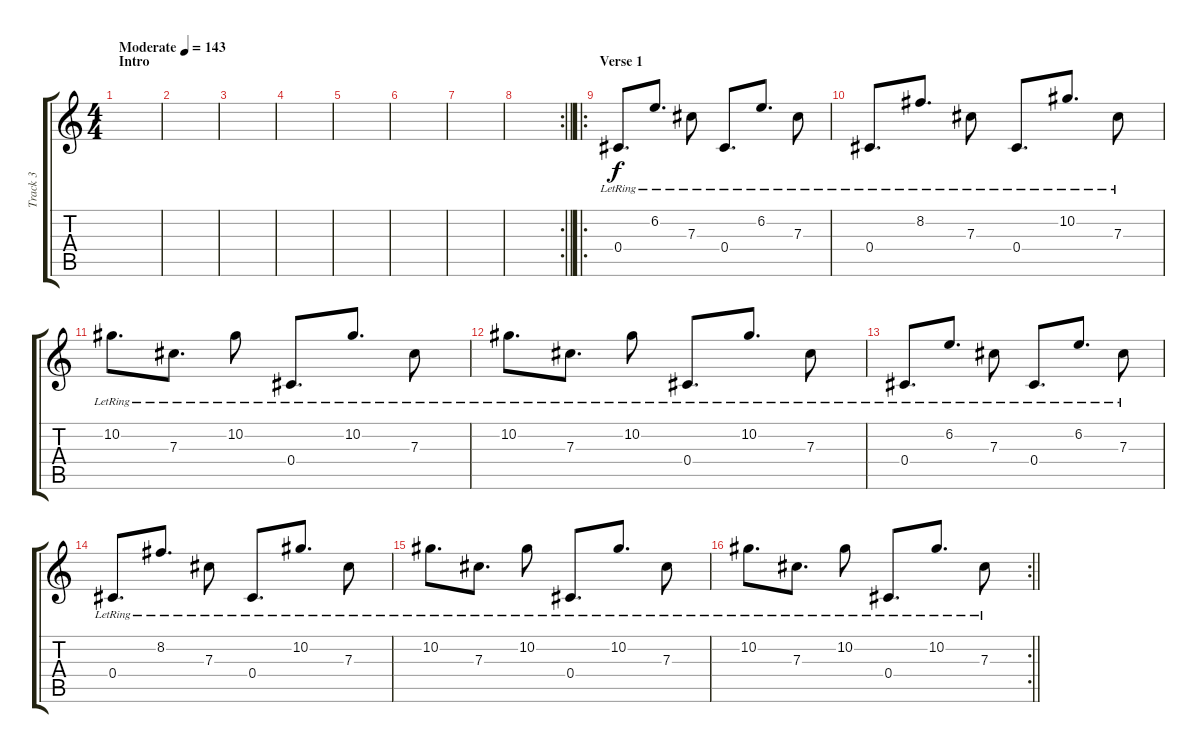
\track ("Track 3" "Track 3") {instrument acousticguitarsteel}
\staff {score tabs}
\tuning (Eb4 Bb3 Gb3 Db3 Ab2 Db2) {hide}
\ts (4 4)
\section ("" "Intro")
\tempo (143 "Moderate")
\clef g2
\ks c
|
|
|
|
|
|
|
\rc 2
\barLineRight lightlight
|
\ro
\section ("" "Verse 1")
0.4{lr}.8{d} 6.2{lr}.8{d} 7.3{lr}.8 0.4{lr}.8{d} 6.2{lr}.8{d} 7.3{lr}.8 |
0.4{lr}.8{d} 8.2{lr}.8{d} 7.3{lr}.8 0.4{lr}.8{d} 10.2{lr}.8{d} 7.3{lr}.8 |
10.2{lr}.8{d} 7.3{lr}.8{d} 10.2{lr}.8 0.4{lr}.8{d} 10.2{lr}.8{d} 7.3{lr}.8 |
10.2{lr}.8{d} 7.3{lr}.8{d} 10.2{lr}.8 0.4{lr}.8{d} 10.2{lr}.8{d} 7.3{lr}.8 |
0.4{lr}.8{d} 6.2{lr}.8{d} 7.3{lr}.8 0.4{lr}.8{d} 6.2{lr}.8{d} 7.3{lr}.8 |
0.4{lr}.8{d} 8.2{lr}.8{d} 7.3{lr}.8 0.4{lr}.8{d} 10.2{lr}.8{d} 7.3{lr}.8 |
10.2{lr}.8{d} 7.3{lr}.8{d} 10.2{lr}.8 0.4{lr}.8{d} 10.2{lr}.8{d} 7.3{lr}.8 |
\rc 2
\barLineRight lightlight
10.2{lr}.8{d} 7.3{lr}.8{d} 10.2{lr}.8 0.4{lr}.8{d} 10.2{lr}.8{d} 7.3{lr}.8
